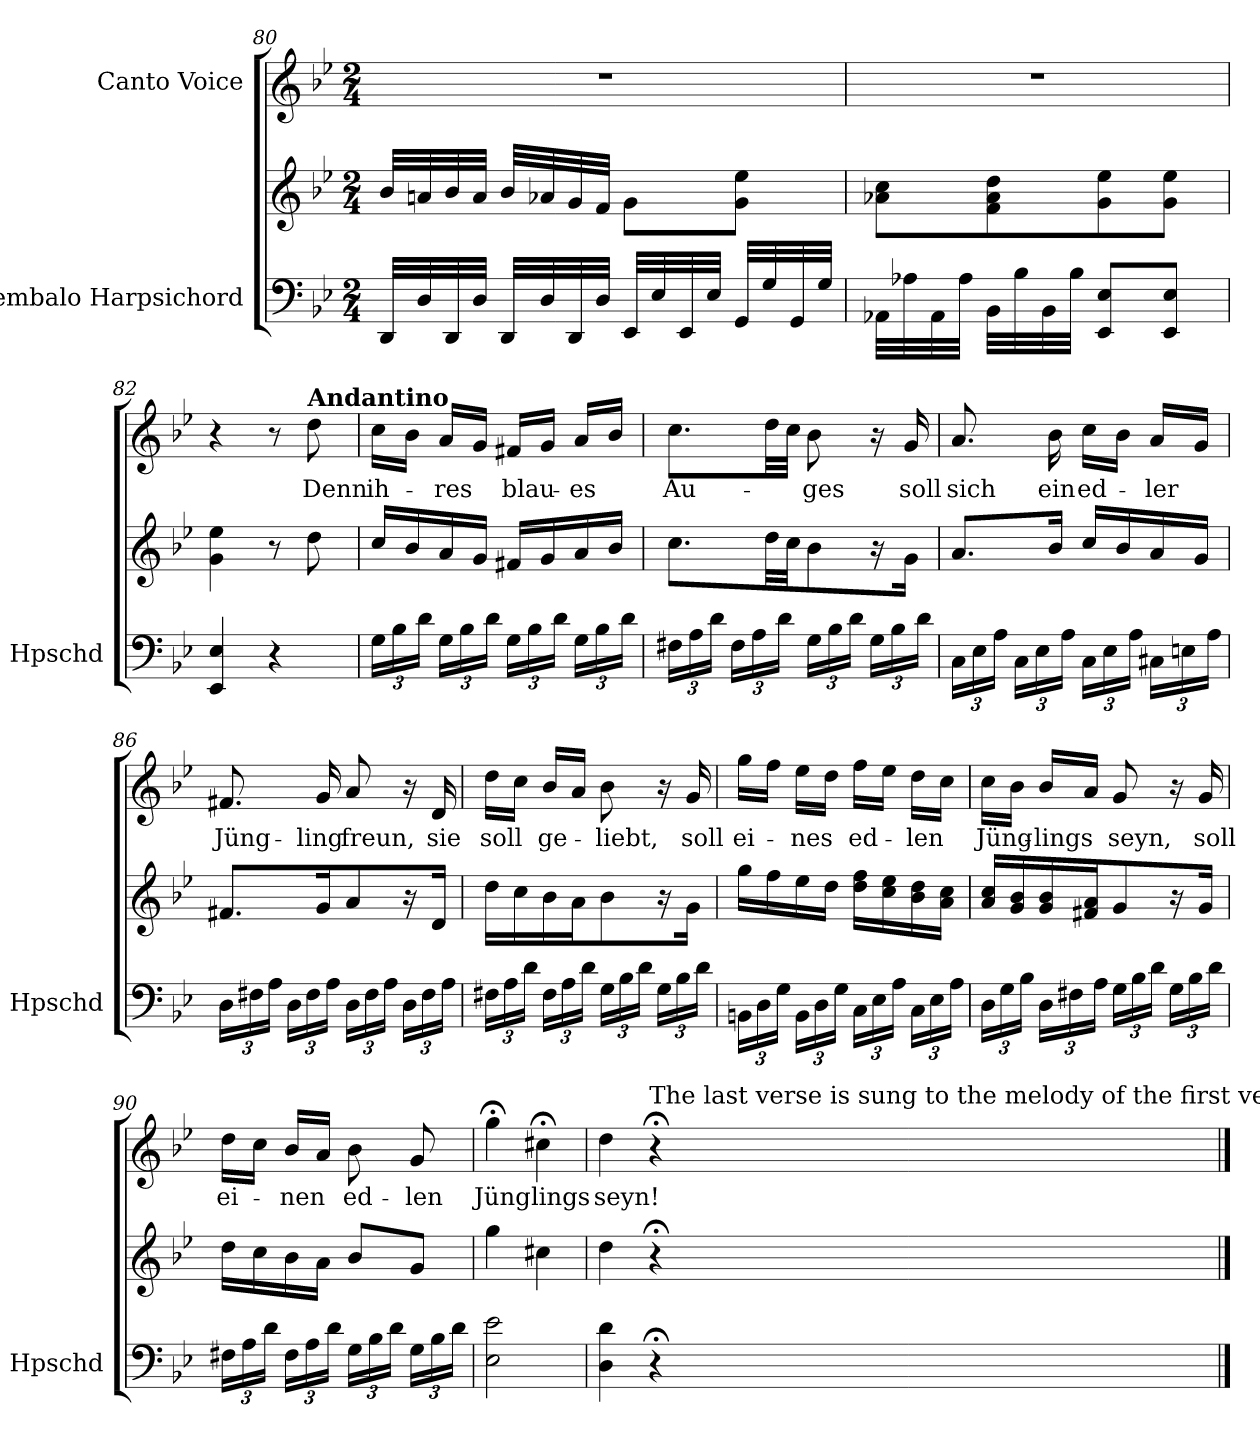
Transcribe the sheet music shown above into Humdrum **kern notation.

**kern	**kern	**kern	**text
*part2	*part2	*part1	*part1
*staff3	*staff2	*staff1	*staff1
*I"Cembalo Harpsichord	*	*I"Canto Voice	*
*I'Hpschd	*	*	*
!!LO:LB:g=z
*clefF4	*clefG2	*clefG2	*
*k[b-e-]	*k[b-e-]	*k[b-e-]	*
*M2/4	*M2/4	*M2/4	*
=80	=80	=80	=80
32DD/LLL	32b-/LLL	2r	.
32D/	32an/	.	.
32DD/	32b-/	.	.
32D/JJJ	32a/JJJ	.	.
32DD/LLL	32b-/LLL	.	.
32D/	32a-X/	.	.
32DD/	32g/	.	.
32D/JJJ	32f/JJJ	.	.
32EE-/LLL	8g\L	.	.
32E-/	.	.	.
32EE-/	.	.	.
32E-/JJJ	.	.	.
32GG/LLL	8g\ 8ee-\J	.	.
32G/	.	.	.
32GG/	.	.	.
32G/JJJ	.	.	.
=81	=81	=81	=81
32AA-X\LLL	8a-X\ 8cc\L	2r	.
32A-X\	.	.	.
32AA-\	.	.	.
32A-\JJJ	.	.	.
32BB-\LLL	8f\ 8a-\ 8dd\	.	.
32B-\	.	.	.
32BB-\	.	.	.
32B-\JJJ	.	.	.
8EE-/ 8E-/L	8g\ 8ee-\	.	.
8EE-/ 8E-/J	8g\ 8ee-\J	.	.
!!LO:LB:g=z
=82	=82	=82	=82
4EE-/ 4E-/	4g\ 4ee-\	4r	.
4r	8r	8r	.
!	!	!LO:TX:a:B:t=Andantino	!
!	!	!	!LO:LY:b
.	8dd\	8dd\	Denn
=83	=83	=83	=83
*Xbrackettup	*	*	*
!	!	!	!LO:LY:b
24G\LL	16cc/LL	16cc\LL	ih-
24B-\	.	.	.
.	16b-/	16b-\JJ	.
24d\JJ	.	.	.
!	!	!	!LO:LY:b
24G\LL	16a/	16a/LL	-res
24B-\	.	.	.
.	16g/JJ	16g/JJ	.
24d\JJ	.	.	.
!	!	!	!LO:LY:b
24G\LL	16f#X/LL	16f#X/LL	blau-
24B-\	.	.	.
.	16g/	16g/JJ	.
24d\JJ	.	.	.
!	!	!	!LO:LY:b
24G\LL	16a/	16a/LL	-es
24B-\	.	.	.
.	16b-/JJ	16b-/JJ	.
24d\JJ	.	.	.
=84	=84	=84	=84
!	!	!	!LO:LY:b
24F#X\LL	8.cc\L	8.cc\L	Au-
24A\	.	.	.
24d\JJ	.	.	.
24F#\LL	.	.	.
24A\	.	.	.
.	32dd\LL	32dd\LL	.
24d\JJ	.	.	.
.	32cc\JJJ	32cc\JJJ	.
!	!	!	!LO:LY:b
24G\LL	8b-/L	8b-\	-ges
24B-\	.	.	.
24d\JJ	.	.	.
24G\LL	16r	16r	.
24B-\	.	.	.
!	!	!	!LO:LY:b
.	16g/JJ	16g/	soll
24d\JJ	.	.	.
=85	=85	=85	=85
!	!	!	!LO:LY:b
24C\LL	8.a/L	8.a/	sich
24E-\	.	.	.
24A\JJ	.	.	.
24C\LL	.	.	.
24E-\	.	.	.
!	!	!	!LO:LY:b
.	16b-/Jk	16b-\	ein
24A\JJ	.	.	.
!	!	!	!LO:LY:b
24C\LL	16cc/LL	16cc\LL	ed-
24E-\	.	.	.
.	16b-/	16b-\JJ	.
24A\JJ	.	.	.
!	!	!	!LO:LY:b
24C#X\LL	16a/	16a/LL	-ler
24En\	.	.	.
.	16g/JJ	16g/JJ	.
24A\JJ	.	.	.
!!LO:LB:g=z
=86	=86	=86	=86
!	!	!	!LO:LY:b
24D\LL	8.f#X/L	8.f#X/	Jüng-
24F#X\	.	.	.
24A\JJ	.	.	.
24D\LL	.	.	.
24F#\	.	.	.
!	!	!	!LO:LY:b
.	16g/Jk	16g/	-ling
24A\JJ	.	.	.
!	!	!	!LO:LY:b
24D\LL	8a/L	8a/	freun,
24F#\	.	.	.
24A\JJ	.	.	.
24D\LL	16r	16r	.
24F#\	.	.	.
!	!	!	!LO:LY:b
.	16d/JJ	16d/	sie
24A\JJ	.	.	.
!!LO:PB:g=z
=87	=87	=87	=87
!	!	!	!LO:LY:b
24F#X\LL	16dd\LL	16dd\LL	soll
24A\	.	.	.
.	16cc\	16cc\JJ	.
24d\JJ	.	.	.
!	!	!	!LO:LY:b
24F#\LL	16b-\	16b-/LL	ge-
24A\	.	.	.
.	16a\JJ	16a/JJ	.
24d\JJ	.	.	.
!	!	!	!LO:LY:b
24G\LL	8b-/L	8b-\	-liebt,
24B-\	.	.	.
24d\JJ	.	.	.
24G\LL	16r	16r	.
24B-\	.	.	.
!	!	!	!LO:LY:b
.	16g/JJ	16g/	soll
24d\JJ	.	.	.
=88	=88	=88	=88
!	!	!	!LO:LY:b
24BBn\LL	16gg\LL	16gg\LL	ei-
24D\	.	.	.
.	16ff\	16ff\JJ	.
24G\JJ	.	.	.
!	!	!	!LO:LY:b
24BB\LL	16ee-\	16ee-\LL	-nes
24D\	.	.	.
.	16dd\JJ	16dd\JJ	.
24G\JJ	.	.	.
!	!	!	!LO:LY:b
24C\LL	16dd\ 16ff\LL	16ff\LL	ed-
24E-\	.	.	.
.	16cc\ 16ee-\	16ee-\JJ	.
24A\JJ	.	.	.
!	!	!	!LO:LY:b
24C\LL	16b-\ 16dd\	16dd\LL	-len
24E-\	.	.	.
.	16a\ 16cc\JJ	16cc\JJ	.
24A\JJ	.	.	.
=89	=89	=89	=89
!	!	!	!LO:LY:b
24D\LL	16a/ 16cc/LL	16cc\LL	Jüng-
24G\	.	.	.
.	16g/ 16b-/	16b-\JJ	.
24B-\JJ	.	.	.
!	!	!	!LO:LY:b
24D\LL	16g/ 16b-/	16b-/LL	-lings
24F#X\	.	.	.
.	16f#X/ 16a/JJ	16a/JJ	.
24A\JJ	.	.	.
!	!	!	!LO:LY:b
24G\LL	8g/L	8g/	seyn,
24B-\	.	.	.
24d\JJ	.	.	.
24G\LL	16r	16r	.
24B-\	.	.	.
!	!	!	!LO:LY:b
.	16g/JJ	16g/	soll
24d\JJ	.	.	.
!!LO:LB:g=z
=90	=90	=90	=90
!	!	!	!LO:LY:b
24F#X\LL	16dd\LL	16dd\LL	ei-
24A\	.	.	.
.	16cc\	16cc\JJ	.
24d\JJ	.	.	.
!	!	!	!LO:LY:b
24F#\LL	16b-\	16b-/LL	-nen
24A\	.	.	.
.	16a\JJ	16a/JJ	.
24d\JJ	.	.	.
!	!	!	!LO:LY:b
24G\LL	8b-/L	8b-\	ed-
24B-\	.	.	.
24d\JJ	.	.	.
!	!	!	!LO:LY:b
24G\LL	8g/J	8g/	-len
24B-\	.	.	.
24d\JJ	.	.	.
!!LO:LB:g=z
=91	=91	=91	=91
!	!	!	!LO:LY:b
2E-\ 2e-\	4gg\	4gg;<\	Jüng
!	!	!	!LO:LY:b
.	4cc#X\	4cc#X;<\	lings
=92	=92	=92	=92
!	!	!	!LO:LY:b
4D\ 4d\	4dd\	4dd\	seyn!
!	!	!LO:TX:a:t=The last verse is sung to the melody of the first verse	!
4r;<	4r;<	4r;<	.
==	==	==	==
*-	*-	*-	*-
